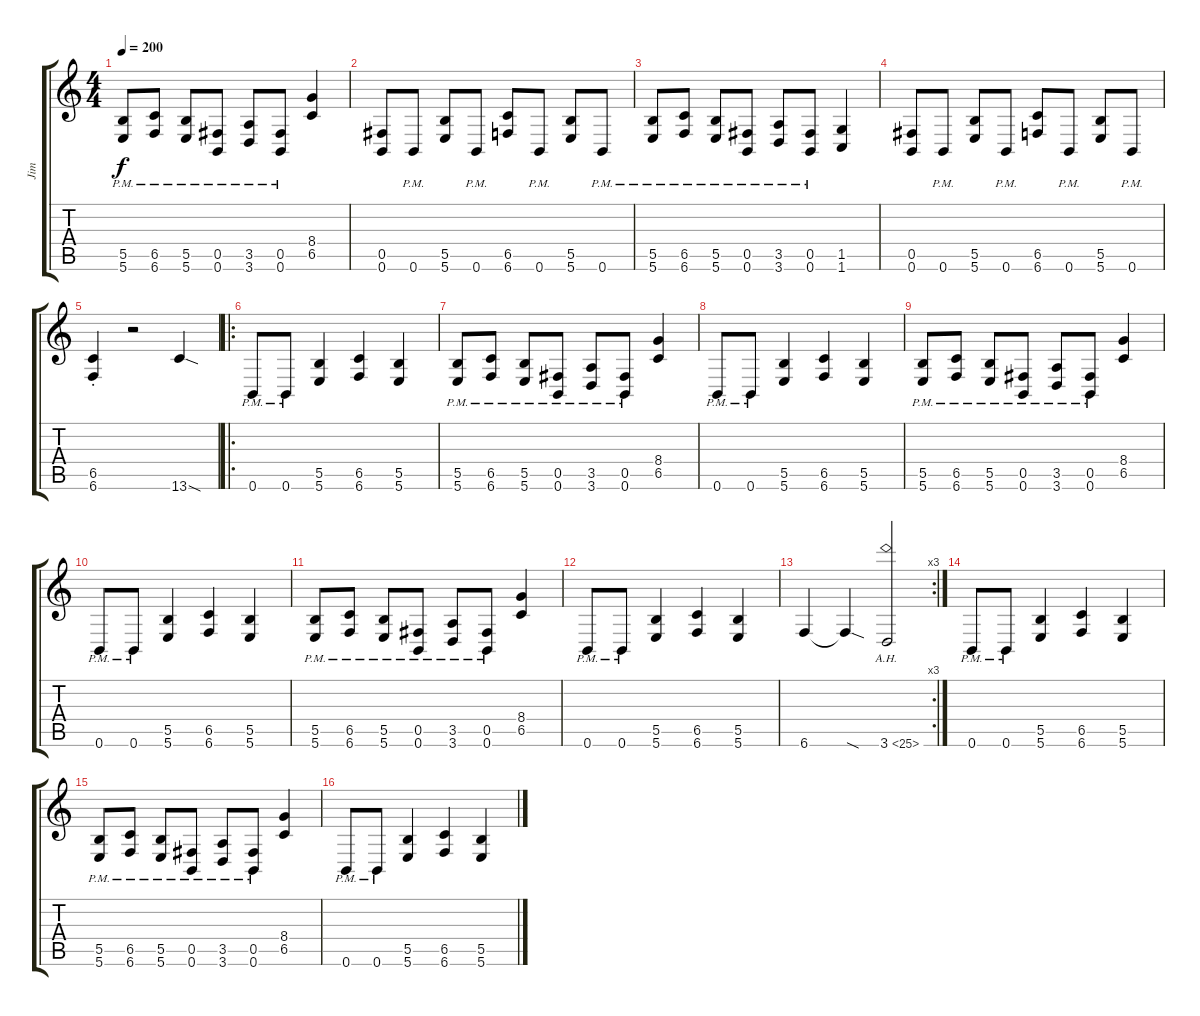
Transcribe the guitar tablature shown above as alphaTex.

\track ("Jim" "Jim") {instrument distortionguitar}
\staff {score tabs}
\tuning (Db4 Ab3 E3 B2 Gb2 B1) {hide}
\ts (4 4)
\tempo 200
\clef g2
\ks c
(5.5{pm} 5.6{pm}).8{dy f} (6.5{pm} 6.6{pm}).8 (5.5{pm} 5.6{pm}).8 (0.5{pm} 0.6{pm}).8 (3.5{pm} 3.6{pm}).8 (0.5{pm} 0.6{pm}).8 (8.4 6.5).4 |
(0.5 0.6).8 0.6{pm}.8 (5.5 5.6).8 0.6{pm}.8 (6.5 6.6).8 0.6{pm}.8 (5.5 5.6).8 0.6{pm}.8 |
(5.5{pm} 5.6{pm}).8 (6.5{pm} 6.6{pm}).8 (5.5{pm} 5.6{pm}).8 (0.5{pm} 0.6{pm}).8 (3.5{pm} 3.6{pm}).8 (0.5{pm} 0.6{pm}).8 (1.5 1.6).4 |
(0.5 0.6).8 0.6{pm}.8 (5.5 5.6).8 0.6{pm}.8 (6.5 6.6).8 0.6{pm}.8 (5.5 5.6).8 0.6{pm}.8 |
(6.5{st} 6.6{st}).4 r.2 13.6{sod}.4 |
\ro
0.6{pm}.8 0.6{pm}.8 (5.5 5.6).4 (6.5 6.6).4 (5.5 5.6).4 |
(5.5{pm} 5.6{pm}).8 (6.5{pm} 6.6{pm}).8 (5.5{pm} 5.6{pm}).8 (0.5{pm} 0.6{pm}).8 (3.5{pm} 3.6{pm}).8 (0.5{pm} 0.6{pm}).8 (8.4 6.5).4 |
0.6{pm}.8 0.6{pm}.8 (5.5 5.6).4 (6.5 6.6).4 (5.5 5.6).4 |
(5.5{pm} 5.6{pm}).8 (6.5{pm} 6.6{pm}).8 (5.5{pm} 5.6{pm}).8 (0.5{pm} 0.6{pm}).8 (3.5{pm} 3.6{pm}).8 (0.5{pm} 0.6{pm}).8 (8.4 6.5).4 |
0.6{pm}.8 0.6{pm}.8 (5.5 5.6).4 (6.5 6.6).4 (5.5 5.6).4 |
(5.5{pm} 5.6{pm}).8 (6.5{pm} 6.6{pm}).8 (5.5{pm} 5.6{pm}).8 (0.5{pm} 0.6{pm}).8 (3.5{pm} 3.6{pm}).8 (0.5{pm} 0.6{pm}).8 (8.4 6.5).4 |
0.6{pm}.8 0.6{pm}.8 (5.5 5.6).4 (6.5 6.6).4 (5.5 5.6).4 |
\rc 3
6.6.4 6.6{sod t}.4 3.6{ah 22}.2 |
0.6{pm}.8 0.6{pm}.8 (5.5 5.6).4 (6.5 6.6).4 (5.5 5.6).4 |
(5.5{pm} 5.6{pm}).8 (6.5{pm} 6.6{pm}).8 (5.5{pm} 5.6{pm}).8 (0.5{pm} 0.6{pm}).8 (3.5{pm} 3.6{pm}).8 (0.5{pm} 0.6{pm}).8 (8.4 6.5).4 |
0.6{pm}.8 0.6{pm}.8 (5.5 5.6).4 (6.5 6.6).4 (5.5 5.6).4
